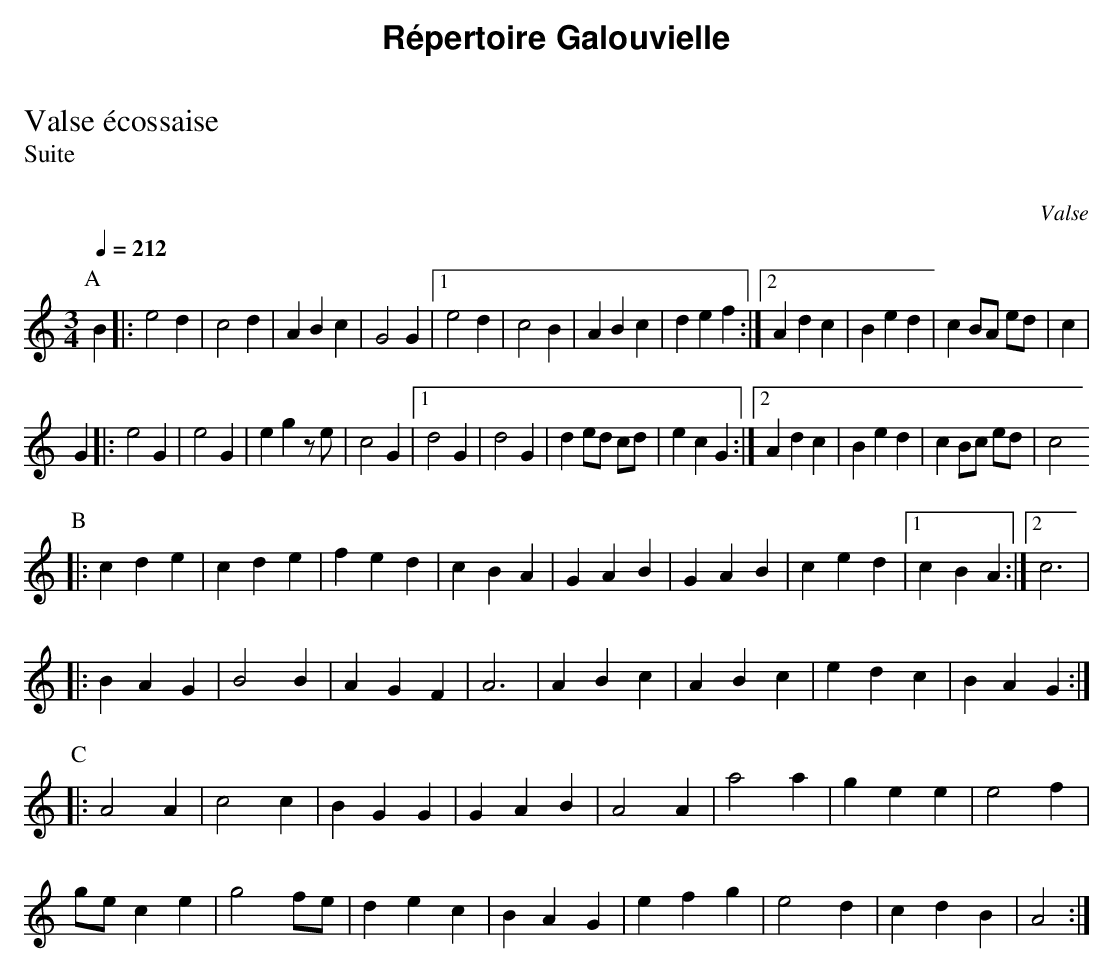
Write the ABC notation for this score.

X:1
T:Valse écossaise
T:Suite
O:
M:3/4
L:1/4
Q:1/4=212
K:C
P:A
B |: e2d | c2d | ABc | G2G |1 e2d | c2B | ABc | def :|2 Adc | Bed | cB/A/ e/d/ | c |
G |: e2G | e2G | egz/e/|c2G|1 d2G | d2G | de/d/ c/d/ | ecG :|2 Adc | Bed | cB/c/ e/d/ | c2
P:B
|: cde | cde | fed | cBA | GAB | GAB | ced |1 cBA :|2 c3 |
|: BAG | B2B | AGF | A3 | ABc | ABc | edc | BAG :|
P:C
|: A2A | c2c | BGG | GAB | A2A | a2a | gee | e2 f |
g/e/ ce | g2 f/e/ | dec | BAG | efg | e2d | cdB | A2 :|
